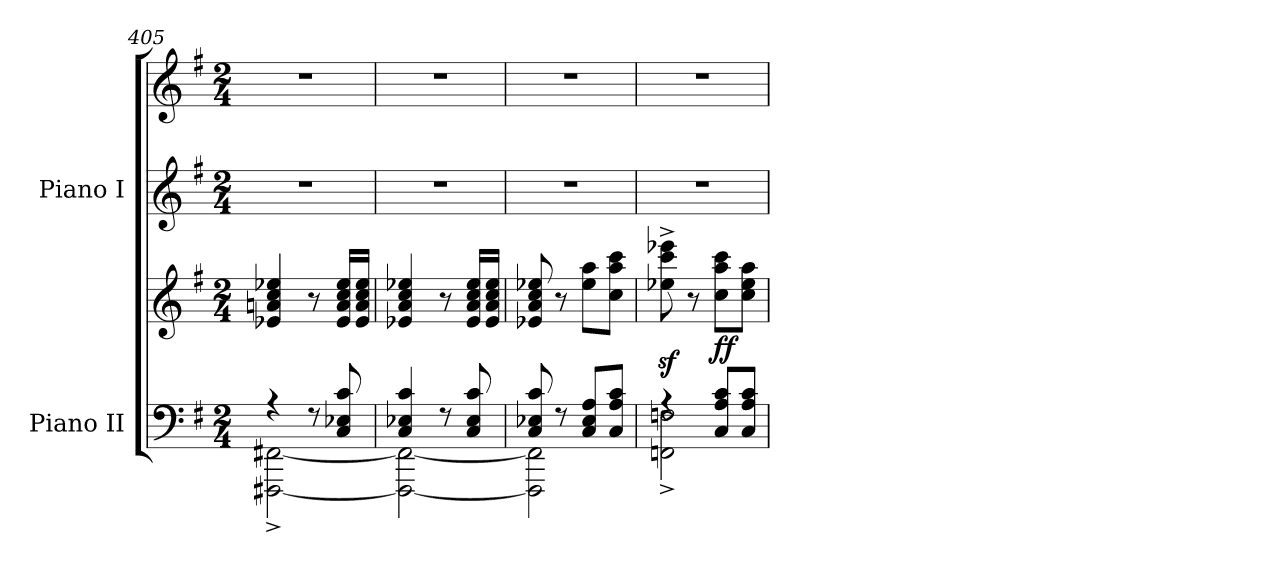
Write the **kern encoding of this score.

**kern	**kern	**dynam	**kern	**kern
*part2	*part2	*part2	*part1	*part1
*staff4	*staff3	*staff3/4	*staff2	*staff1
*I"Piano II	*	*	*I"Piano I	*
*I'Pno. II	*	*	*I'Pno. I	*
*clefF4	*clefG2	*	*clefG2	*clefG2
*k[f#]	*k[f#]	*	*k[f#]	*k[f#]
*M2/4	*M2/4	*	*M2/4	*M2/4
=405	=405	=405	=405	=405
*^	*	*	*	*
4r	[2FFF#X!\^ [2FF#X!\^	4e-X!/ 4an!/ 4cc!/ 4ee-X!/	.	2r	2r
8r	.	8r	.	.	.
8C!/ 8E-X!/ 8c!/	.	16e-!/ 16a!/ 16cc!/ 16ee-!/LL	.	.	.
.	.	16e-!/ 16a!/ 16cc!/ 16ee-!/JJ	.	.	.
=406	=406	=406	=406	=406	=406
4C!/ 4E-X!/ 4c!/	2FFF#!\_ 2FF#!\_	4e-X!/ 4a!/ 4cc!/ 4ee-X!/	.	2r	2r
8r	.	8r	.	.	.
8C!/ 8E-!/ 8c!/	.	16e-!/ 16a!/ 16cc!/ 16ee-!/LL	.	.	.
.	.	16e-!/ 16a!/ 16cc!/ 16ee-!/JJ	.	.	.
=407	=407	=407	=407	=407	=407
8C!/ 8E-X!/ 8c!/	2FFF#!\] 2FF#!\]	8e-X!/ 8a!/ 8cc!/ 8ee-X!/	.	2r	2r
8r	.	8r	.	.	.
8C!/ 8E-!/ 8A!/L	.	8ee-!\ 8aa!\L	.	.	.
8C!/ 8A!/ 8c!/J	.	8cc!\ 8aa!\ 8ccc!\J	.	.	.
=408	=408	=408	=408	=408	=408
4rA	2FFn\^ 2Fn\^	8ee-X!\z<^ 8ccc!\z<^ 8eee-X!\z<^	.	2r	2r
.	.	8r	.	.	.
!	!	!	!LO:DY:b	!	!
8C!/ 8A!/ 8c!/L	.	8cc!\ 8aa!\ 8ccc!\L	ff	.	.
8C!/ 8A!/ 8c!/J	.	8cc!\ 8ee-!\ 8aa!\J	.	.	.
*v	*v	*	*	*	*
=	=	=	=	=
*-	*-	*-	*-	*-
